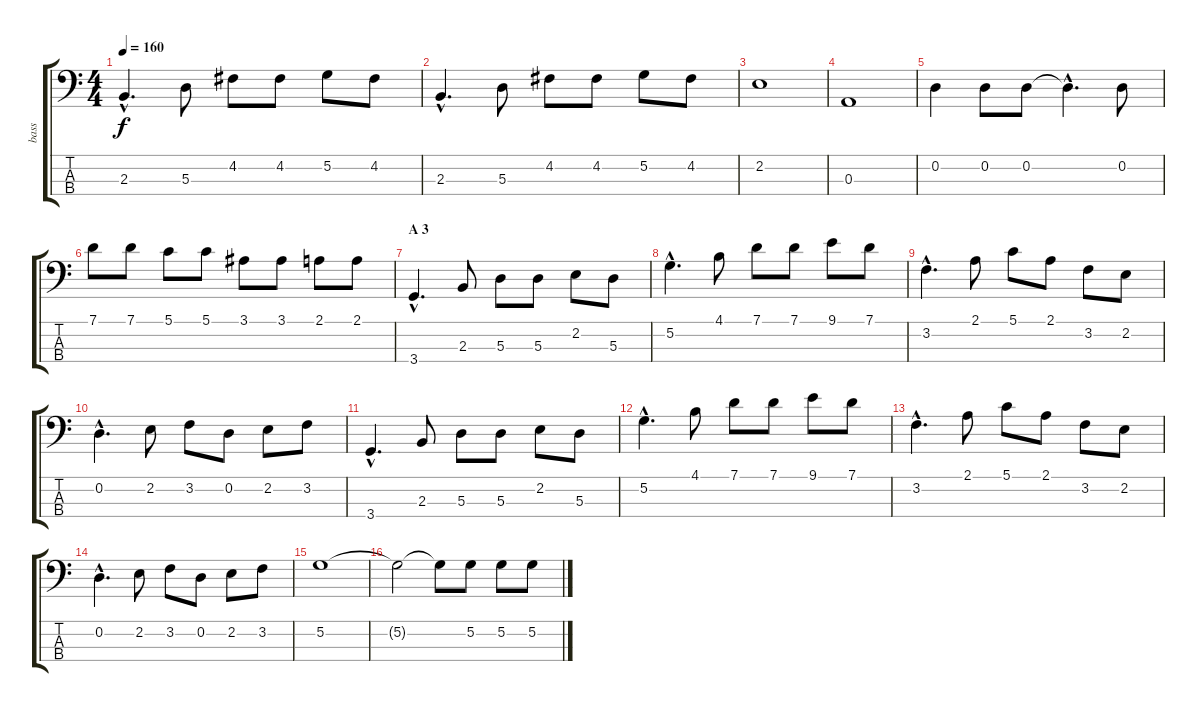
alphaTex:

\track ("bass" "bass") {instrument electricguitarmuted}
\staff {score tabs}
\tuning (G2 D2 A1 E1) {hide}
\ts (4 4)
\tempo 160
\clef f4
\ks c
2.3{hac}.4{d dy f} 5.3.8 4.2.8 4.2.8 5.2.8 4.2.8 |
2.3{hac}.4{d} 5.3.8 4.2.8 4.2.8 5.2.8 4.2.8 |
2.2.1 |
0.3.1 |
0.2.4 0.2.8 0.2.8 0.2{hac t}.4{d} 0.2.8 |
7.1.8 7.1.8 5.1.8 5.1.8 3.1.8 3.1.8 2.1.8 2.1.8 |
\section ("" "A 3")
3.4{hac}.4{d} 2.3.8 5.3.8 5.3.8 2.2.8 5.3.8 |
5.2{hac}.4{d} 4.1.8 7.1.8 7.1.8 9.1.8 7.1.8 |
3.2{hac}.4{d} 2.1.8 5.1.8 2.1.8 3.2.8 2.2.8 |
0.2{hac}.4{d} 2.2.8 3.2.8 0.2.8 2.2.8 3.2.8 |
3.4{hac}.4{d} 2.3.8 5.3.8 5.3.8 2.2.8 5.3.8 |
5.2{hac}.4{d} 4.1.8 7.1.8 7.1.8 9.1.8 7.1.8 |
3.2{hac}.4{d} 2.1.8 5.1.8 2.1.8 3.2.8 2.2.8 |
0.2{hac}.4{d} 2.2.8 3.2.8 0.2.8 2.2.8 3.2.8 |
5.2.1 |
5.2{t}.2 5.2{t}.8 5.2.8 5.2.8 5.2.8
